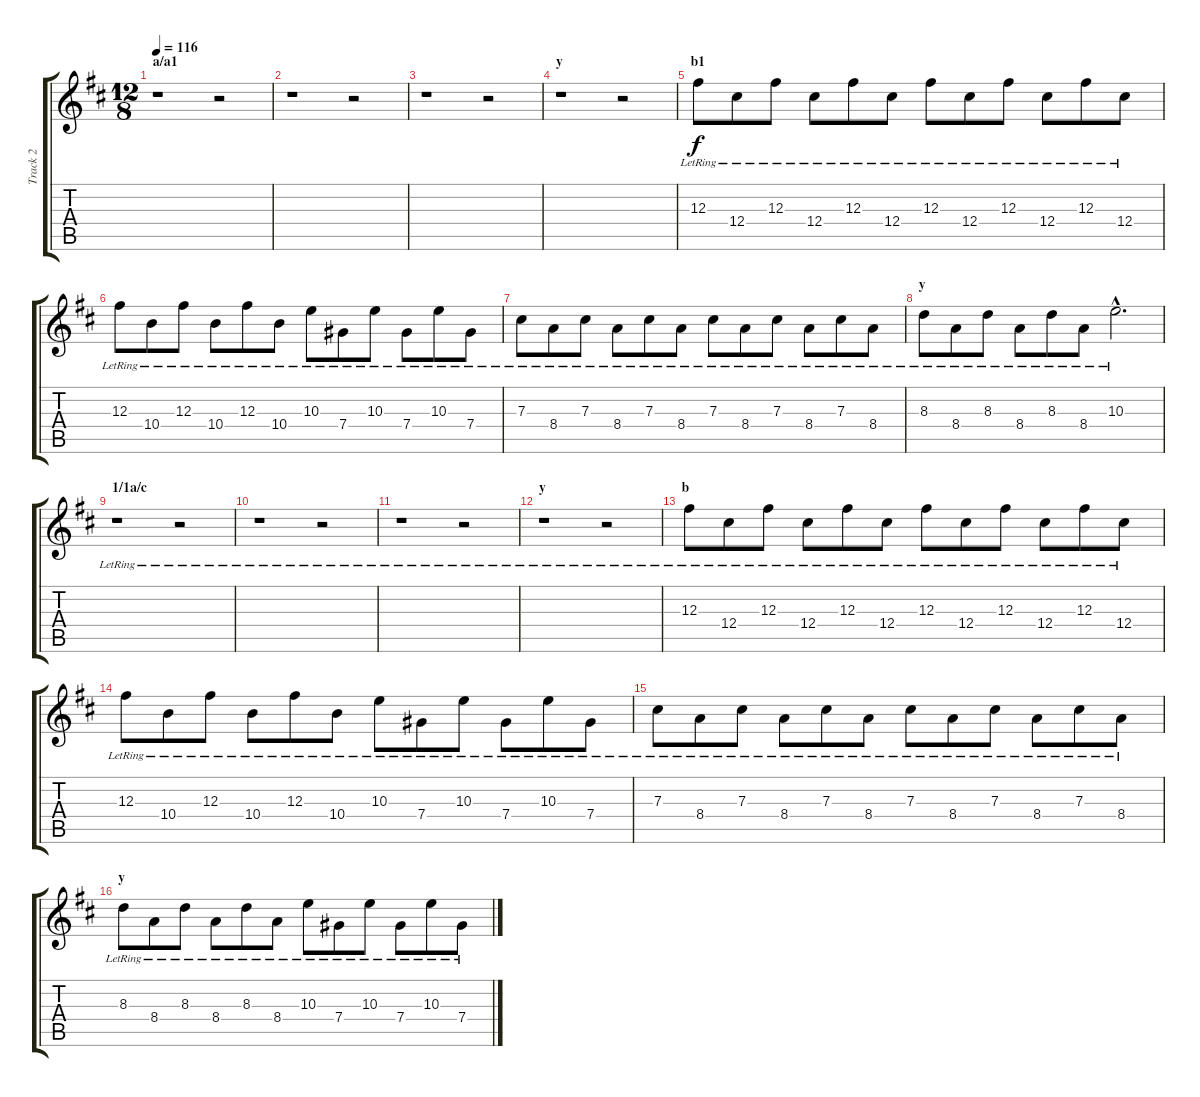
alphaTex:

\track ("Track 2" "Track 2") {instrument electricguitarclean}
\staff {score tabs}
\tuning (Eb4 Bb3 Gb3 Db3 Ab2 Db2) {hide}
\ts (12 8)
\section ("" "a/a1")
\tempo 116
\clef g2
\ks bminor
r.1{dy f instrument electricguitarclean} r.2 |
r.1 r.2 |
r.1 r.2 |
\section ("" "y")
r.1 r.2 |
\section ("" "b1")
12.3{lr}.8 12.4{lr}.8 12.3{lr}.8 12.4{lr}.8 12.3{lr}.8 12.4{lr}.8 12.3{lr}.8 12.4{lr}.8 12.3{lr}.8 12.4{lr}.8 12.3{lr}.8 12.4{lr}.8 |
12.3{lr}.8 10.4{lr}.8 12.3{lr}.8 10.4{lr}.8 12.3{lr}.8 10.4{lr}.8 10.3{lr}.8 7.4{lr}.8 10.3{lr}.8 7.4{lr}.8 10.3{lr}.8 7.4{lr}.8 |
7.3{lr}.8 8.4{lr}.8 7.3{lr}.8 8.4{lr}.8 7.3{lr}.8 8.4{lr}.8 7.3{lr}.8 8.4{lr}.8 7.3{lr}.8 8.4{lr}.8 7.3{lr}.8 8.4{lr}.8 |
\section ("" "y")
8.3{lr}.8 8.4{lr}.8 8.3{lr}.8 8.4{lr}.8 8.3{lr}.8 8.4{lr}.8 10.3{hac lr}.2{d} |
\section ("" "1/1a/c")
r.1 r.2 |
r.1 r.2 |
r.1 r.2 |
\section ("" "y")
r.1 r.2 |
\section ("" "b")
12.3{lr}.8 12.4{lr}.8 12.3{lr}.8 12.4{lr}.8 12.3{lr}.8 12.4{lr}.8 12.3{lr}.8 12.4{lr}.8 12.3{lr}.8 12.4{lr}.8 12.3{lr}.8 12.4{lr}.8 |
12.3{lr}.8 10.4{lr}.8 12.3{lr}.8 10.4{lr}.8 12.3{lr}.8 10.4{lr}.8 10.3{lr}.8 7.4{lr}.8 10.3{lr}.8 7.4{lr}.8 10.3{lr}.8 7.4{lr}.8 |
7.3{lr}.8 8.4{lr}.8 7.3{lr}.8 8.4{lr}.8 7.3{lr}.8 8.4{lr}.8 7.3{lr}.8 8.4{lr}.8 7.3{lr}.8 8.4{lr}.8 7.3{lr}.8 8.4{lr}.8 |
\section ("" "y")
8.3{lr}.8 8.4{lr}.8 8.3{lr}.8 8.4{lr}.8 8.3{lr}.8 8.4{lr}.8 10.3{lr}.8 7.4{lr}.8 10.3{lr}.8 7.4{lr}.8 10.3{lr}.8 7.4{lr}.8
